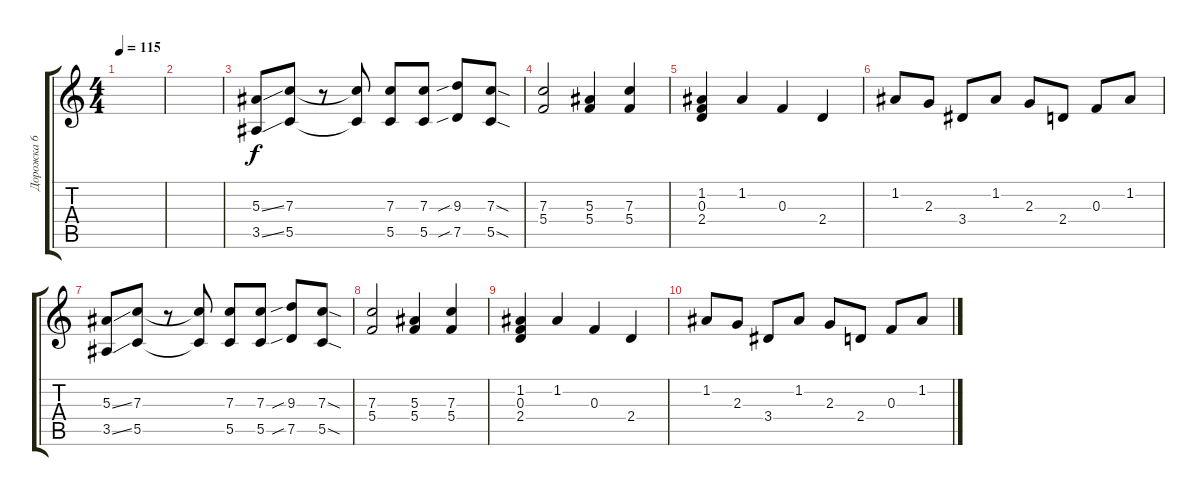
\track ("Дорожка 6" "Дорожка 6") {instrument overdrivenguitar}
\staff {score tabs}
\tuning (D4 A3 F3 C3 G2 D2) {hide}
\ts (4 4)
\tempo 115
\clef g2
\ks c
|
|
(5.3{ss} 3.5{ss}).8{dy f volume 14} (7.3 5.5).8 r.8 (7.3{t} 5.5{t}).8 (7.3 5.5).8 (7.3 5.5).8 (9.3{sib} 7.5{sib}).8 (7.3{sod} 5.5{sod}).8 |
(7.3 5.4).2 (5.3 5.4).4 (7.3 5.4).4 |
(1.2 0.3 2.4).4 1.2.4 0.3.4 2.4.4 |
1.2.8 2.3.8 3.4.8 1.2.8 2.3.8 2.4.8 0.3.8 1.2.8 |
(5.3{ss} 3.5{ss}).8 (7.3 5.5).8 r.8 (7.3{t} 5.5{t}).8 (7.3 5.5).8 (7.3 5.5).8 (9.3{sib} 7.5{sib}).8 (7.3{sod} 5.5{sod}).8 |
(7.3 5.4).2 (5.3 5.4).4 (7.3 5.4).4 |
(1.2 0.3 2.4).4 1.2.4 0.3.4 2.4.4 |
1.2.8 2.3.8 3.4.8 1.2.8 2.3.8 2.4.8 0.3.8 1.2.8
